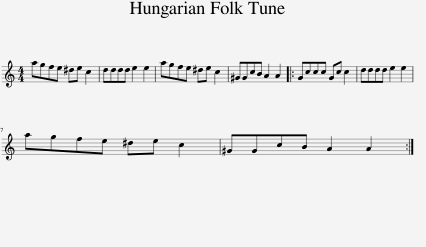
X:1
L:1/8
M:4/4
I:linebreak $
K:C
V:1 treble
V:1
 agfe ^de c2 | dddd e2 e2 | agfe ^de c2 | ^GGcB A2 A2 |: Gccc Gc c2 | %5
 dddd e2 e2 |$ agfe ^de c2 | ^GGcB A2 A2 :| %8
